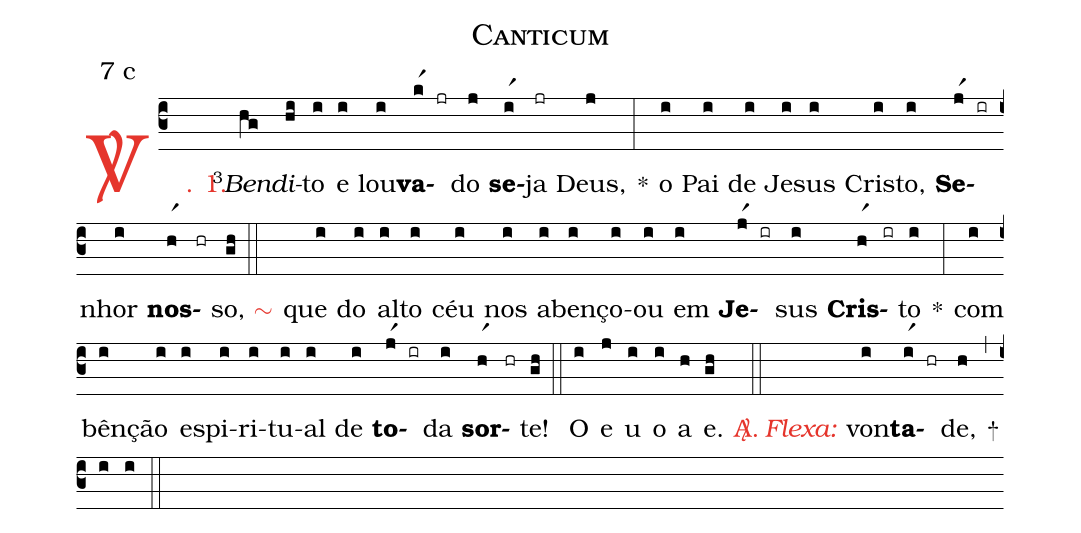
name: Canticum;
mode: 7;
mode-differentia: c;
%%
(c3)

<c><sp>V/</sp>. 1.</c>() <v>\VSup{3}</v><i>Ben</i>(hg)<i>di</i>(hi)to(i) e(i) lou(i)<b>va</b>(kr1)(jr)do(j) <b>se</b>(ir1)ja(jr) Deus,(j) *(:) o(i) Pai(i) de(i) Je(i)sus(i) Cris(i)to,(i) <b>Se</b>(jr1)(ir)nhor(i) <b>nos</b>(hr1)(hr)so,(gh)

(::)

<nlba><c><sp>~</sp></c>() que</nlba>(i) do(i) al(i)to(i) céu(i) nos(i) a(i)ben(i)ço(i)ou(i) em(i) <b>Je</b>(jr1)(ir)sus(i) <b>Cris</b>(hr1)(ir)to(i) *(:)
com(i) bên(i)ção(i) es(i)pi(i)ri(i)tu(i)al(i) de(i) <b>to</b>(jr1)(ir)da(i) <b>sor</b>(hr1)(hr)te!(gh)

(::)

<eu>O(i) e(j) u(i) o(i) a(h) e.</eu>(gh)

<c><sp>A/</sp>.</c>(::)

<c><i>Flexa:</i></c>() von(i)<b>ta</b>(ir1)(hr)de,(h) +(,) (i) (i)

(::)
